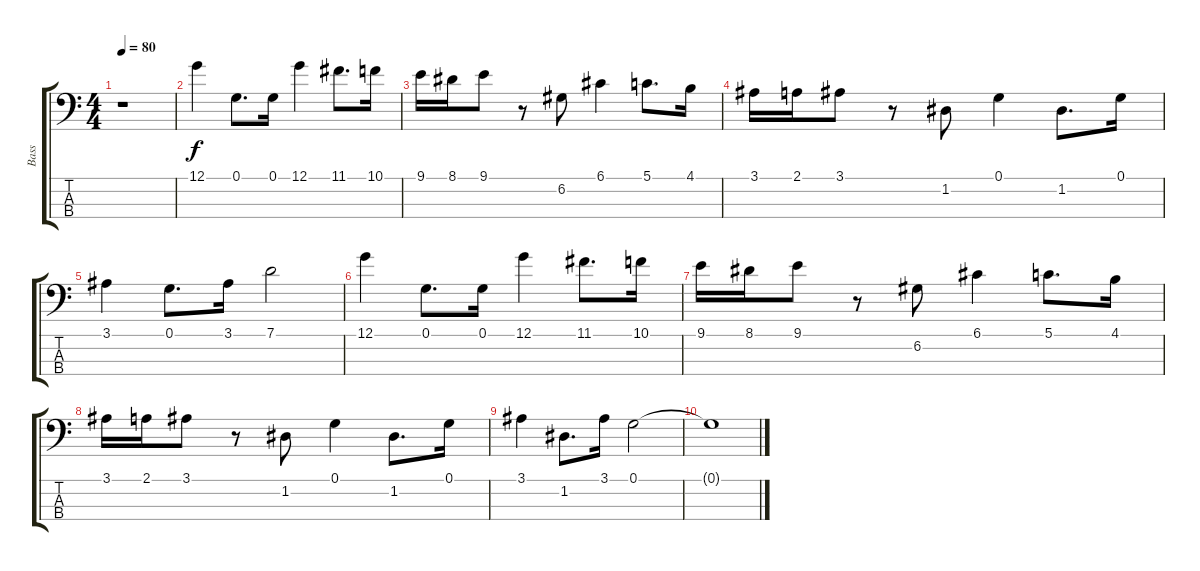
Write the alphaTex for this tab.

\track ("Bass" "Bass") {instrument electricbasspick}
\staff {score tabs}
\tuning (G2 D2 A1 E1) {hide}
\ts (4 4)
\tempo 80
\clef f4
\ks c
r.1{dy f} |
12.1.4 0.1.8{d} 0.1.16 12.1.4 11.1.8{d} 10.1.16 |
9.1.16 8.1.16 9.1.8 r.8 6.2.8 6.1.4 5.1.8{d} 4.1.16 |
3.1.16 2.1.16 3.1.8 r.8 1.2.8 0.1.4 1.2.8{d} 0.1.16 |
3.1.4 0.1.8{d} 3.1.16 7.1.2 |
12.1.4 0.1.8{d} 0.1.16 12.1.4 11.1.8{d} 10.1.16 |
9.1.16 8.1.16 9.1.8 r.8 6.2.8 6.1.4 5.1.8{d} 4.1.16 |
3.1.16 2.1.16 3.1.8 r.8 1.2.8 0.1.4 1.2.8{d} 0.1.16 |
3.1.4 1.2.8{d} 3.1.16 0.1.2 |
0.1{t}.1
